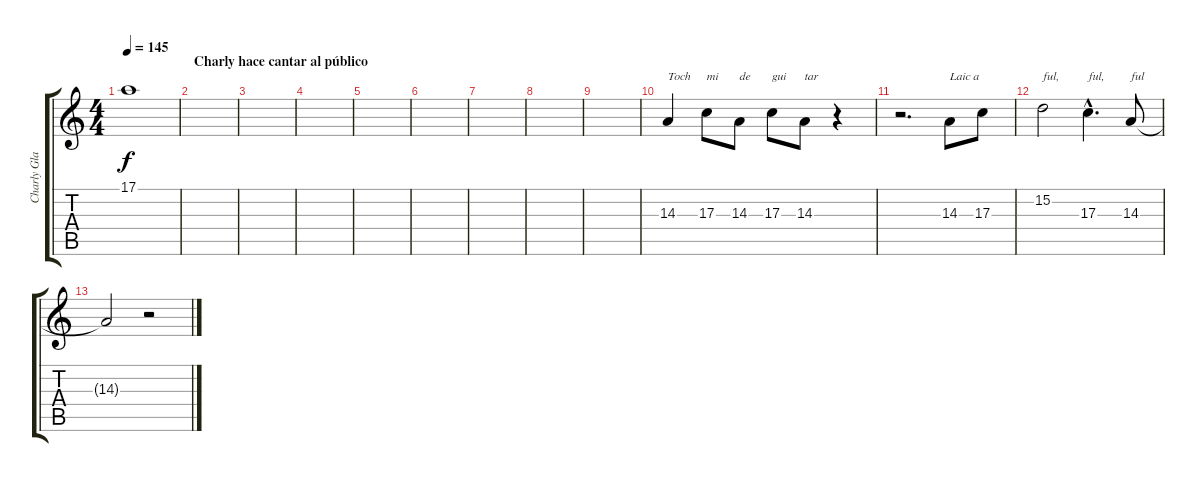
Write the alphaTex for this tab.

\track ("Charly Glamour" "Charly Gla") {instrument bassoon}
\staff {score tabs}
\tuning (E4 B3 G3 D3 A2 E2) {hide}
\ts (4 4)
\tempo 145
\clef g2
\ks c
17.1{t}.1{dy f} |
\section ("" "Charly hace cantar al público")
|
|
|
|
|
|
|
|
14.3.4{txt "Toch"} 17.3.8{txt "mi"} 14.3.8{txt "de"} 17.3.8{txt "gui"} 14.3.8{txt "tar"} r.4 |
r.2{d} 14.3.8{txt "Laic a"} 17.3.8 |
15.2.2{txt "ful,"} 17.3{hac}.4{d txt "ful,"} 14.3.8{txt "ful"} |
14.3{t}.2 r.2
